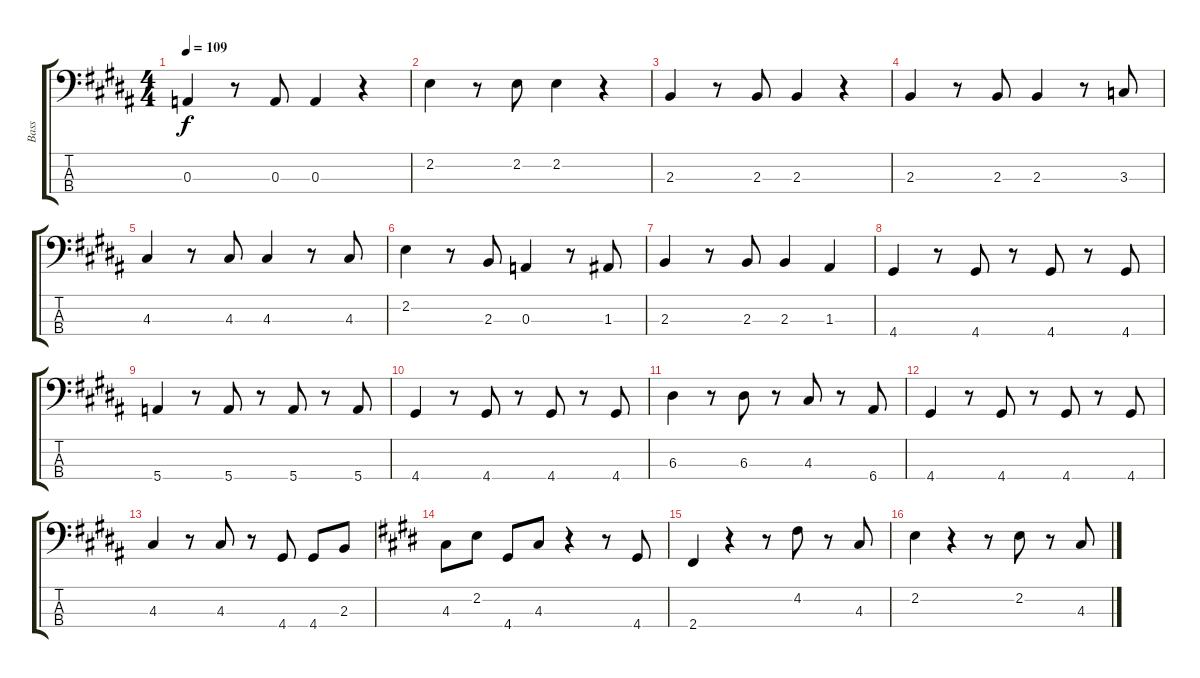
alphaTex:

\track ("Bass" "Bass") {instrument synthbass1}
\staff {score tabs}
\tuning (G2 D2 A1 E1) {hide}
\ts (4 4)
\tempo 109
\clef f4
\ks b
0.3.4{dy f} r.8 0.3.8 0.3.4 r.4 |
2.2.4 r.8 2.2.8 2.2.4 r.4 |
2.3.4 r.8 2.3.8 2.3.4 r.4 |
2.3.4 r.8 2.3.8 2.3.4 r.8 3.3.8 |
4.3.4 r.8 4.3.8 4.3.4 r.8 4.3.8 |
2.2.4 r.8 2.3.8 0.3.4 r.8 1.3.8 |
2.3.4 r.8 2.3.8 2.3.4 1.3.4 |
4.4.4 r.8 4.4.8 r.8 4.4.8 r.8 4.4.8 |
5.4.4 r.8 5.4.8 r.8 5.4.8 r.8 5.4.8 |
4.4.4 r.8 4.4.8 r.8 4.4.8 r.8 4.4.8 |
6.3.4 r.8 6.3.8 r.8 4.3.8 r.8 6.4.8 |
4.4.4 r.8 4.4.8 r.8 4.4.8 r.8 4.4.8 |
4.3.4 r.8 4.3.8 r.8 4.4.8 4.4.8 2.3.8 |
\ks e
4.3.8 2.2.8 4.4.8 4.3.8 r.4 r.8 4.4.8 |
2.4.4 r.4 r.8 4.2.8 r.8 4.3.8 |
2.2.4 r.4 r.8 2.2.8 r.8 4.3.8
